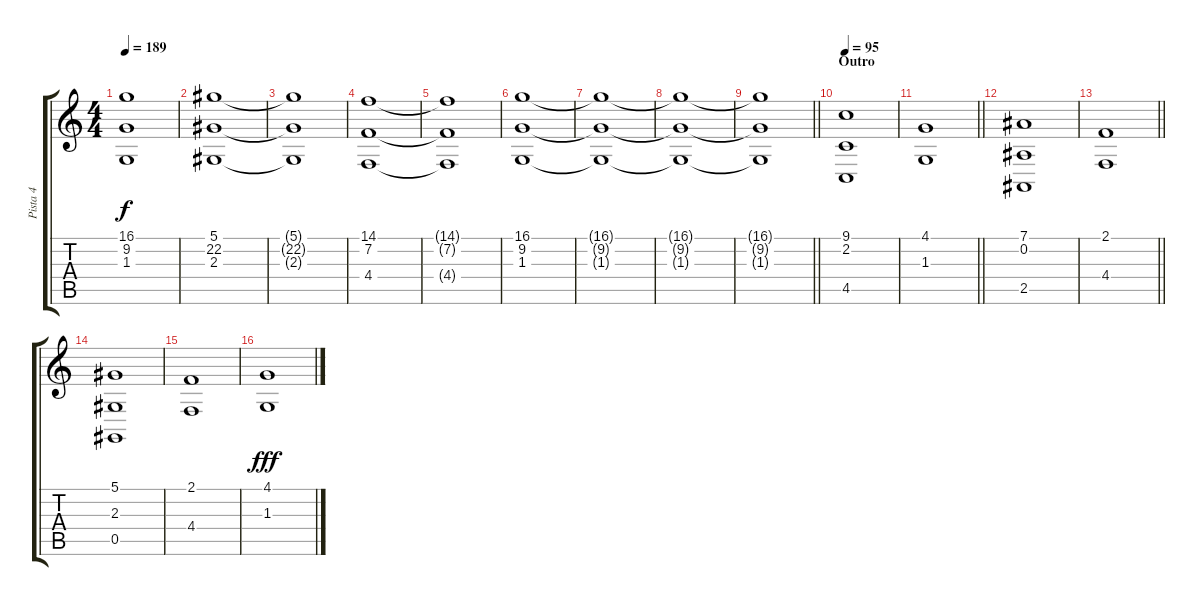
\track ("Pista 4" "Pista 4") {instrument stringensemble1}
\staff {score tabs}
\tuning (Eb4 Bb3 Gb3 Db3 Ab2 Eb2) {hide}
\ts (4 4)
\tempo 189
\clef g2
\ks c
(16.1{t} 9.2{t} 1.3{t}).1{dy f} |
(5.1 22.2 2.3).1 |
(5.1{t} 22.2{t} 2.3{t}).1 |
(14.1 7.2 4.4).1 |
(14.1{t} 7.2{t} 4.4{t}).1 |
(16.1 9.2 1.3).1 |
(16.1{t} 9.2{t} 1.3{t}).1 |
(16.1{t} 9.2{t} 1.3{t}).1 |
\barLineRight lightlight
(16.1{t} 9.2{t} 1.3{t}).1 |
\section ("" "Outro")
\tempo 95
(9.1 2.2 4.5).1 |
\barLineRight lightlight
(4.1 1.3).1 |
(7.1 0.2 2.5).1 |
\barLineRight lightlight
(2.1 4.4).1 |
(5.1 2.3 0.5).1 |
(2.1 4.4).1 |
(4.1 1.3).1{dy fff}
